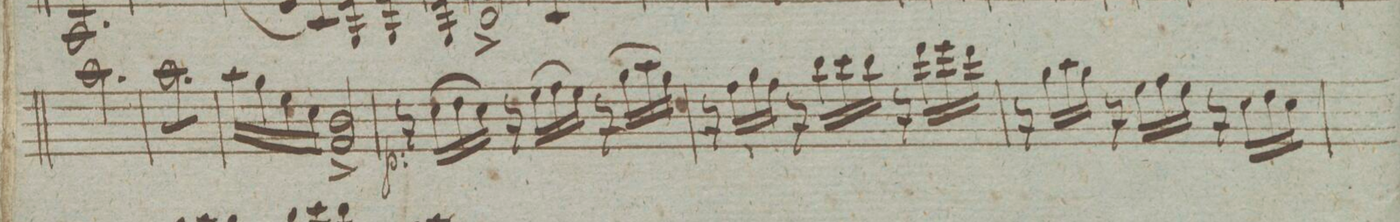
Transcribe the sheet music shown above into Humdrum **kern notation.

**kern	**dynam
*I"Violino Imo	*
*clefG2	*
*k[]	*
*M3/4	*
2.aa\	.
=22	=22
*tremolo	*
8aa\L	.
8aa\	.
8aa\	.
8aa\	.
8aa\	.
8aa\J	.
*Xtremolo	*
=23	=23
16aa\LL	.
16gg\	.
16ee\	.
16cc\JJ	.
2b 2f^/	.
=24	=24
16r	p
(16cc\LL	.
16dd\	.
16cc\JJ)	.
16r	.
(16ee\LL	.
16ff\	.
16ee\JJ)	.
16r	.
(16gg\LL	.
16aa\	.
16gg\JJ)	.
=25	=25
16r	.
16ff\LL	.
16gg\	.
16ff\JJ	.
16r	.
16bb\LL	.
16ccc\	.
16bb\JJ	.
16r	.
16ddd\LL	.
16eee\	.
16ddd\JJ	.
=26	=26
16r	.
16gg\LL	.
16aa\	.
16gg\JJ	.
16r	.
16ee\LL	.
16ff\	.
16ee\JJ	.
16r	.
16cc\LL	.
16dd\	.
16cc\JJ	.
=27	=27
*-	*-
